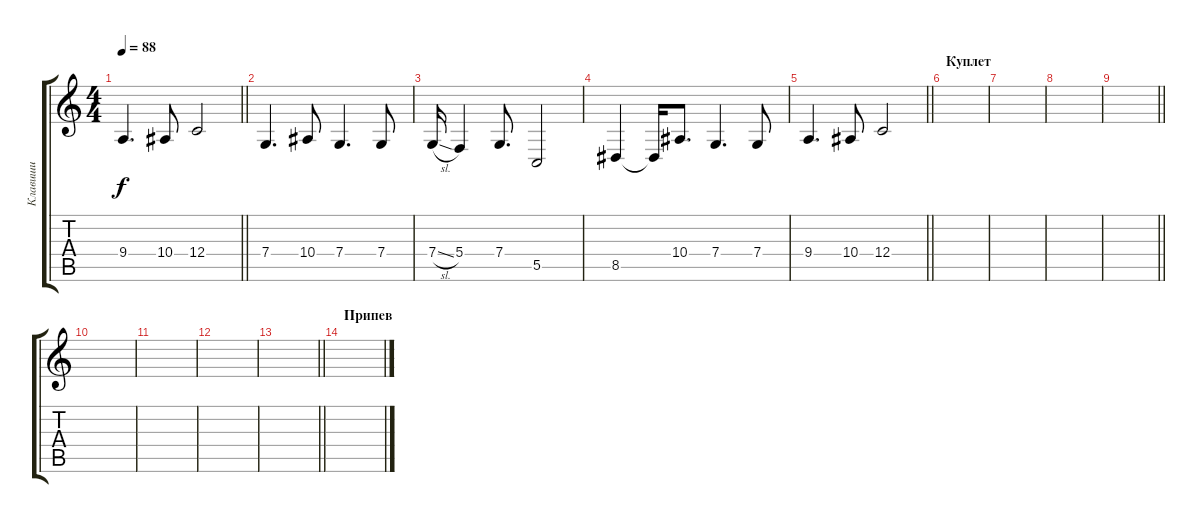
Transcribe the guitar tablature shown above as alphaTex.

\track ("Клавиши" "Клавиши") {instrument choiraahs}
\staff {score tabs}
\tuning (D4 A3 F3 C3 G2 D2) {hide}
\ts (4 4)
\tempo 88
\clef g2
\barLineRight lightlight
\ks c
9.4.4{d dy f} 10.4.8 12.4.2 |
7.4.4{d} 10.4.8 7.4.4{d} 7.4.8 |
7.4{sl}.16 5.4.4 7.4.8{d} 5.5.2 |
8.5.4 8.5{t}.16 10.4.8{d} 7.4.4{d} 7.4.8 |
\barLineRight lightlight
9.4.4{d} 10.4.8 12.4.2 |
\section ("" "Куплет")
|
|
|
\barLineRight lightlight
|
|
|
|
\barLineRight lightlight
|
\section ("" "Припев")
